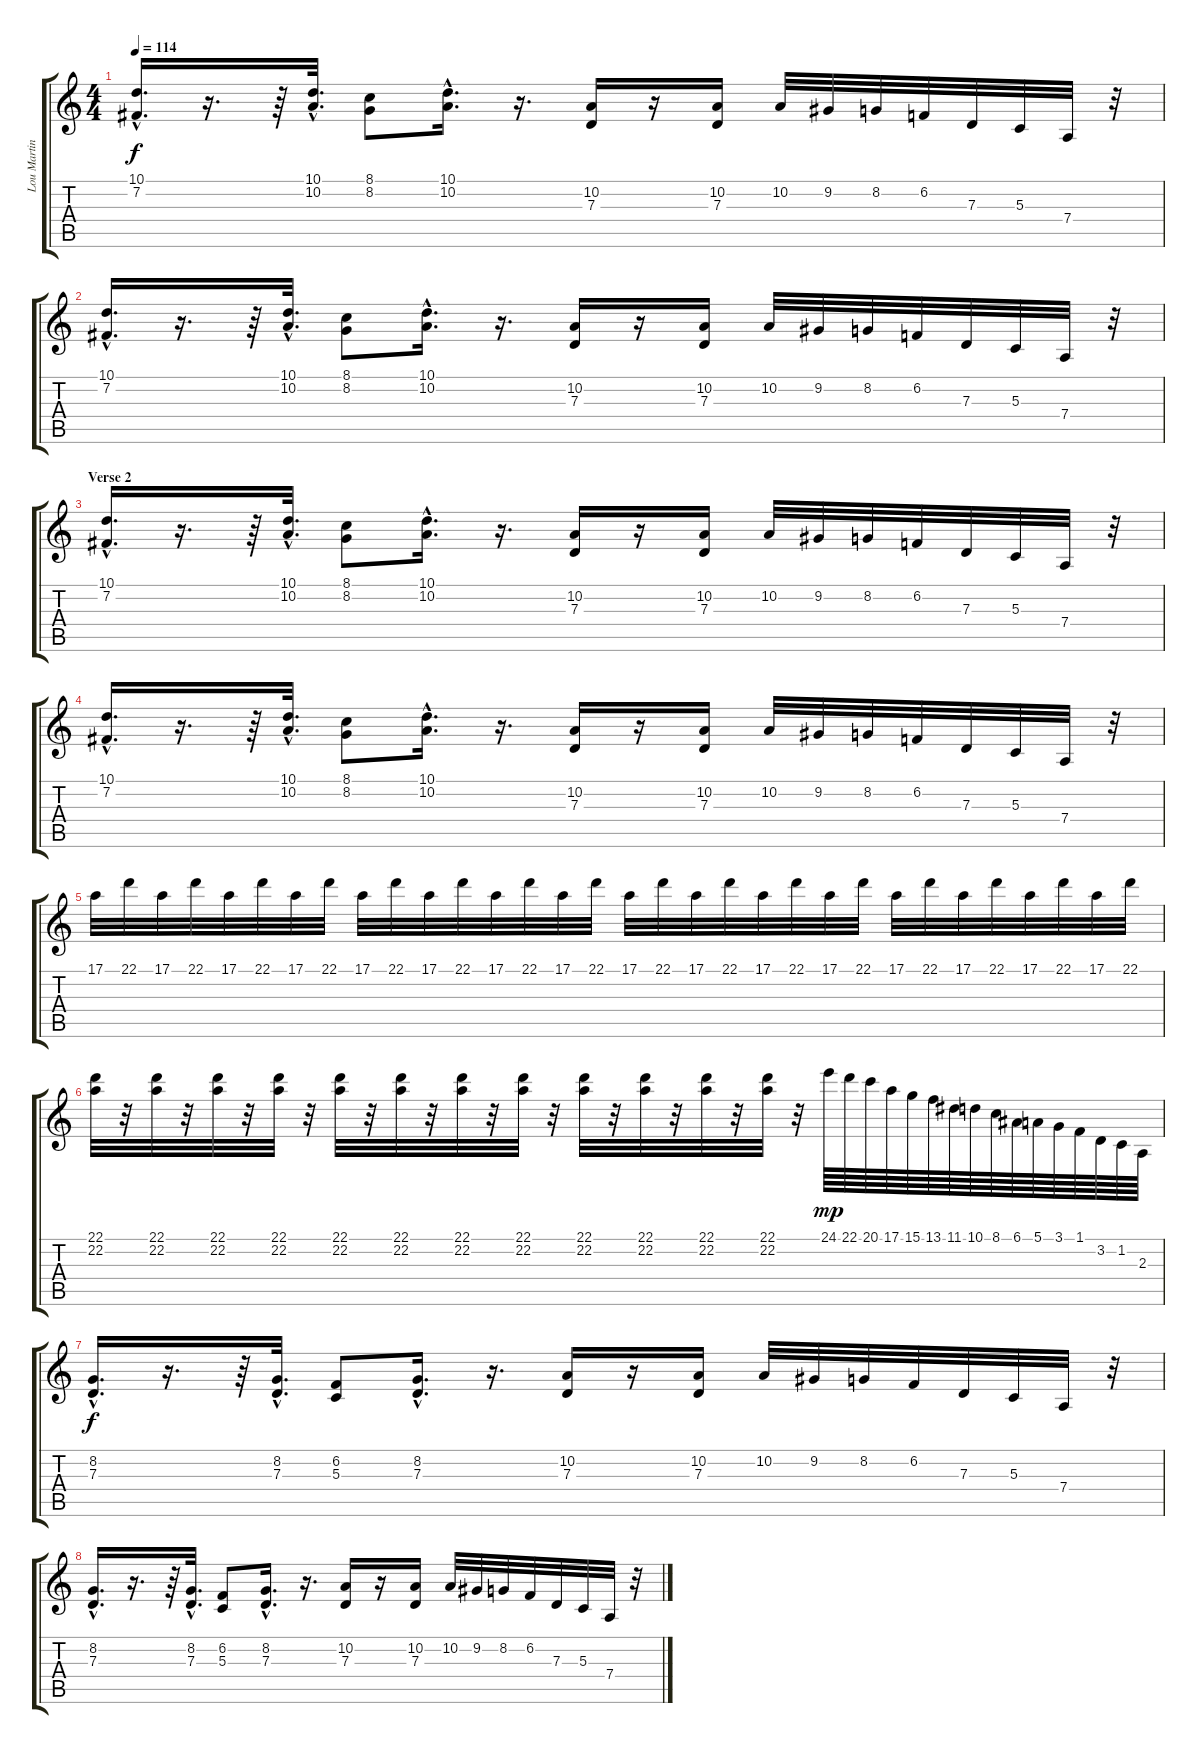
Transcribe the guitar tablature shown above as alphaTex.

\track ("Lou Martin" "Lou Martin") {instrument honkytonkpiano}
\staff {score tabs}
\tuning (E4 B3 G3 D3 A2 E2) {hide}
\ts (4 4)
\tempo 114
\clef g2
\ks c
(10.1{hac} 7.2{hac}).16{d dy f} r.16{d} r.64 (10.1{hac} 10.2{hac}).32{d} (8.1 8.2).8 (10.1{hac} 10.2{hac}).16{d} r.16{d} (10.2 7.3).16 r.16 (10.2 7.3).16 10.2.32 9.2.32 8.2.32 6.2.32 7.3.32 5.3.32 7.4.32 r.32 |
(10.1{hac} 7.2{hac}).16{d} r.16{d} r.64 (10.1{hac} 10.2{hac}).32{d} (8.1 8.2).8 (10.1{hac} 10.2{hac}).16{d} r.16{d} (10.2 7.3).16 r.16 (10.2 7.3).16 10.2.32 9.2.32 8.2.32 6.2.32 7.3.32 5.3.32 7.4.32 r.32 |
\section ("" "Verse 2")
(10.1{hac} 7.2{hac}).16{d} r.16{d} r.64 (10.1{hac} 10.2{hac}).32{d} (8.1 8.2).8 (10.1{hac} 10.2{hac}).16{d} r.16{d} (10.2 7.3).16 r.16 (10.2 7.3).16 10.2.32 9.2.32 8.2.32 6.2.32 7.3.32 5.3.32 7.4.32 r.32 |
(10.1{hac} 7.2{hac}).16{d} r.16{d} r.64 (10.1{hac} 10.2{hac}).32{d} (8.1 8.2).8 (10.1{hac} 10.2{hac}).16{d} r.16{d} (10.2 7.3).16 r.16 (10.2 7.3).16 10.2.32 9.2.32 8.2.32 6.2.32 7.3.32 5.3.32 7.4.32 r.32 |
17.1.32 22.1.32 17.1.32 22.1.32 17.1.32 22.1.32 17.1.32 22.1.32 17.1.32 22.1.32 17.1.32 22.1.32 17.1.32 22.1.32 17.1.32 22.1.32 17.1.32 22.1.32 17.1.32 22.1.32 17.1.32 22.1.32 17.1.32 22.1.32 17.1.32 22.1.32 17.1.32 22.1.32 17.1.32 22.1.32 17.1.32 22.1.32 |
(22.1 22.2).32 r.32 (22.1 22.2).32 r.32 (22.1 22.2).32 r.32 (22.1 22.2).32 r.32 (22.1 22.2).32 r.32 (22.1 22.2).32 r.32 (22.1 22.2).32 r.32 (22.1 22.2).32 r.32 (22.1 22.2).32 r.32 (22.1 22.2).32 r.32 (22.1 22.2).32 r.32 (22.1 22.2).32 r.32 24.1.64{dy mp} 22.1.64 20.1.64 17.1.64 15.1.64 13.1.64 11.1.64 10.1.64 8.1.64 6.1.64 5.1.64 3.1.64 1.1.64 3.2.64 1.2.64 2.3.64 |
(8.2{hac} 7.3{hac}).16{d dy f} r.16{d} r.64 (8.2{hac} 7.3{hac}).32{d} (6.2 5.3).8 (8.2{hac} 7.3{hac}).16{d} r.16{d} (10.2 7.3).16 r.16 (10.2 7.3).16 10.2.32 9.2.32 8.2.32 6.2.32 7.3.32 5.3.32 7.4.32 r.32 |
(8.2{hac} 7.3{hac}).16{d} r.16{d} r.64 (8.2{hac} 7.3{hac}).32{d} (6.2 5.3).8 (8.2{hac} 7.3{hac}).16{d} r.16{d} (10.2 7.3).16 r.16 (10.2 7.3).16 10.2.32 9.2.32 8.2.32 6.2.32 7.3.32 5.3.32 7.4.32 r.32
